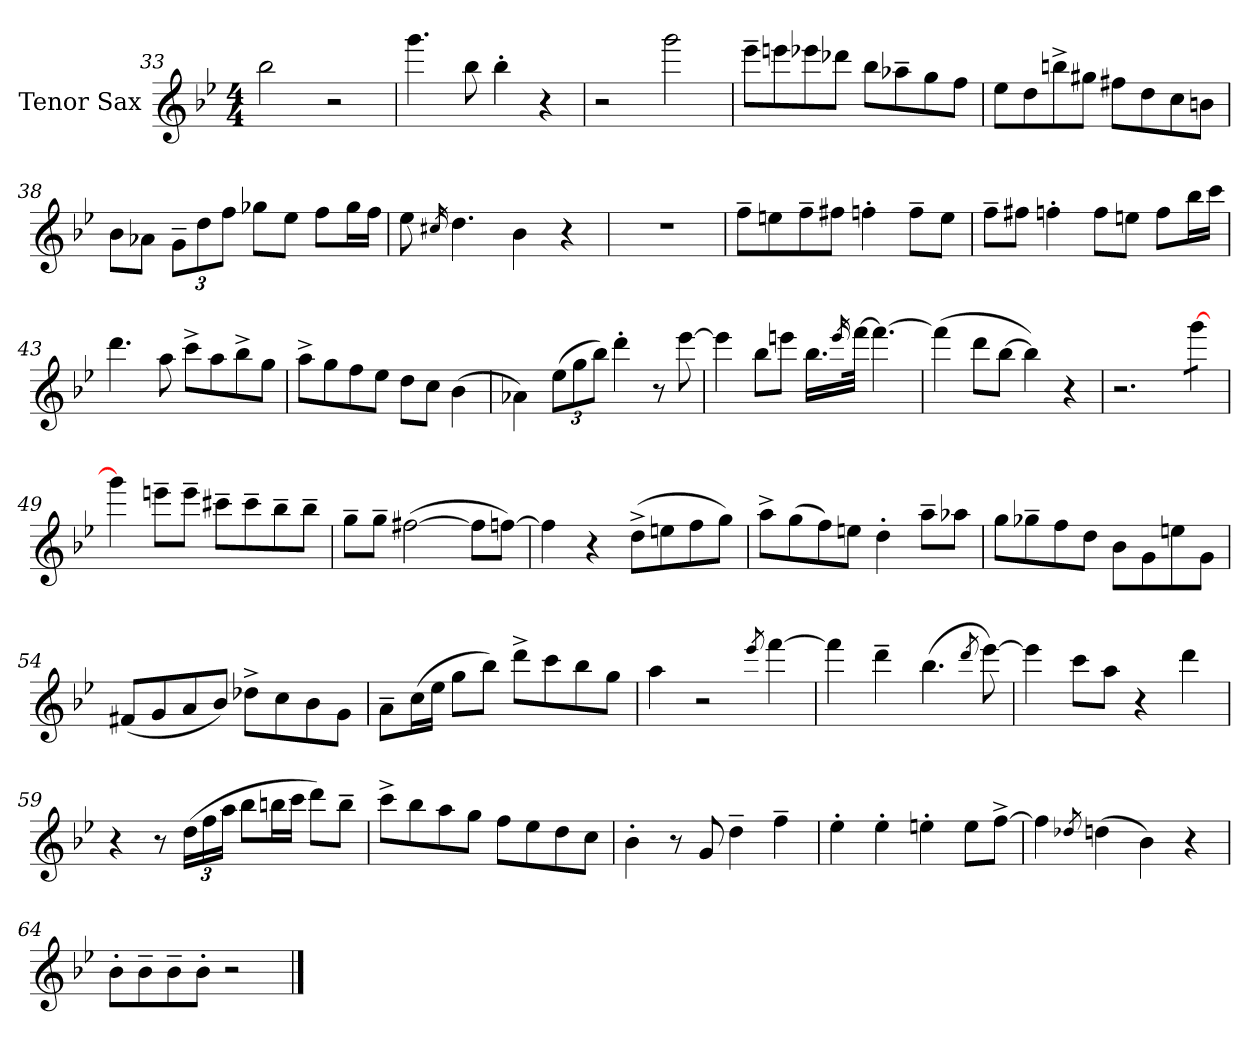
**kern
*part1
*staff1
*I"Tenor Sax
*I'T. Sx.
!!LO:PB:g=z
*clefG2
*ITrd8c14
*k[b-e-]
*B-:
*M4/4
=33
2b-\
2r
=34
4.gg<\
8b-\
4b-'>\
4r
=35
2r
2gg<\
=36
8ee-~>\L
8een\
8ee-X\
8dd-X\J
8b-\L
8a-X~>\
8g\
8f\J
!!LO:LB:g=z
=37
8e-\L
8d\
8bn^>\
8g#X\J
8f#X\L
8d\
8c\
8Bn\J
=38
8B-\L
8A-X\J
12G~>\L
12d\
12f\J
8g-X\L
8e-\J
8f\L
16g-\L
16f\JJ
=39
8e-\
16qc#X/
4.d\
4B-\
4r
=40
1r
!!LO:LB:g=z
=41
8f~>\L
8en\
8f~>\
8f#X\J
4fn'>\
8f~>\L
8e\J
=42
8f~>\L
8f#X\J
4fn'>\
8f\L
8en\J
8f\L
16b-\L
16cc\JJ
=43
4.dd\
8a\
8cc^>\L
8a\
8b-^>\
8g\J
=44
8a^>\L
8g\
8f\
8e-\J
8d\L
8c\J
(>4B-\
!!LO:LB:g=z
=45
4A-X\)
(>12e-\L
12g\
12b-\J)
4dd'>\
8r
[8ee-\
=46
4ee-\]
8b-\L
8een\J
16.b-\LL
16qee/
[32ff\JJk
4.ff\_
=47
(>4ff\]
8dd\L
[8b-\J
4b-\])
4r
=48
2.r
*tremolo
[8gg\L
8gg\J
*Xtremolo
!!LO:LB:g=z
=49
4gg\]
8een~>\L
8ee~>\J
8cc#X~>\L
8cc#~>\
8b-~>\
8b-~>\J
=50
8g~>\L
8g~>\J
(>[2f#X>\
8f#\L]
[8fn>\J)
=51
4f\]
4r
(>8d^>\L
8en\
8f\
8g\J)
=52
8a^>\L
(>8g\
8f\)
8en\J
4d'>\
8a~>\L
8a-X\J
!!LO:LB:g=z
=53
8g\L
8g-X~>\
8f\
8d\J
8B-\L
8G\
8en\
8G\J
=54
(<8F#X/L
8G/
8A/
8B-/J)
8d-X^>\L
8c\
8B-\
8G\J
=55
8A~>\L
(>16c\L
16e-\JJ
8g\L
8b-\J)
8dd^>\L
8cc\
8b-\
8g\J
=56
4a<\
2r
8qee-/
[4ff\
!!LO:LB:g=z
=57
4ff\]
4dd~>\
(>4.b-\
8qdd/
[8ee-\)
=58
4ee-\]
8cc\L
8a\J
4r
4dd<\
=59
4r
8r
(>24d\LL
24f\
24a\JJ
8b-\L
16bn\L
16cc\JJ
8dd\L)
8b~>\J
=60
8cc^>\L
8b-\
8a\
8g\J
8f\L
8e-\
8d\
8c\J
!!LO:LB:g=z
=61
4B-'>\
8r
8G/
4d~>\
4f~>\
=62
4e-'>\
4e-'>\
4en'>\
8e\L
[8f^>\J
=63
4f\]
8qd-X/
(>4dn\
4B-\)
4r
=64
8B-'>\L
8B-~>\
8B-~>\
8B-'>\J
2r
==
*-
